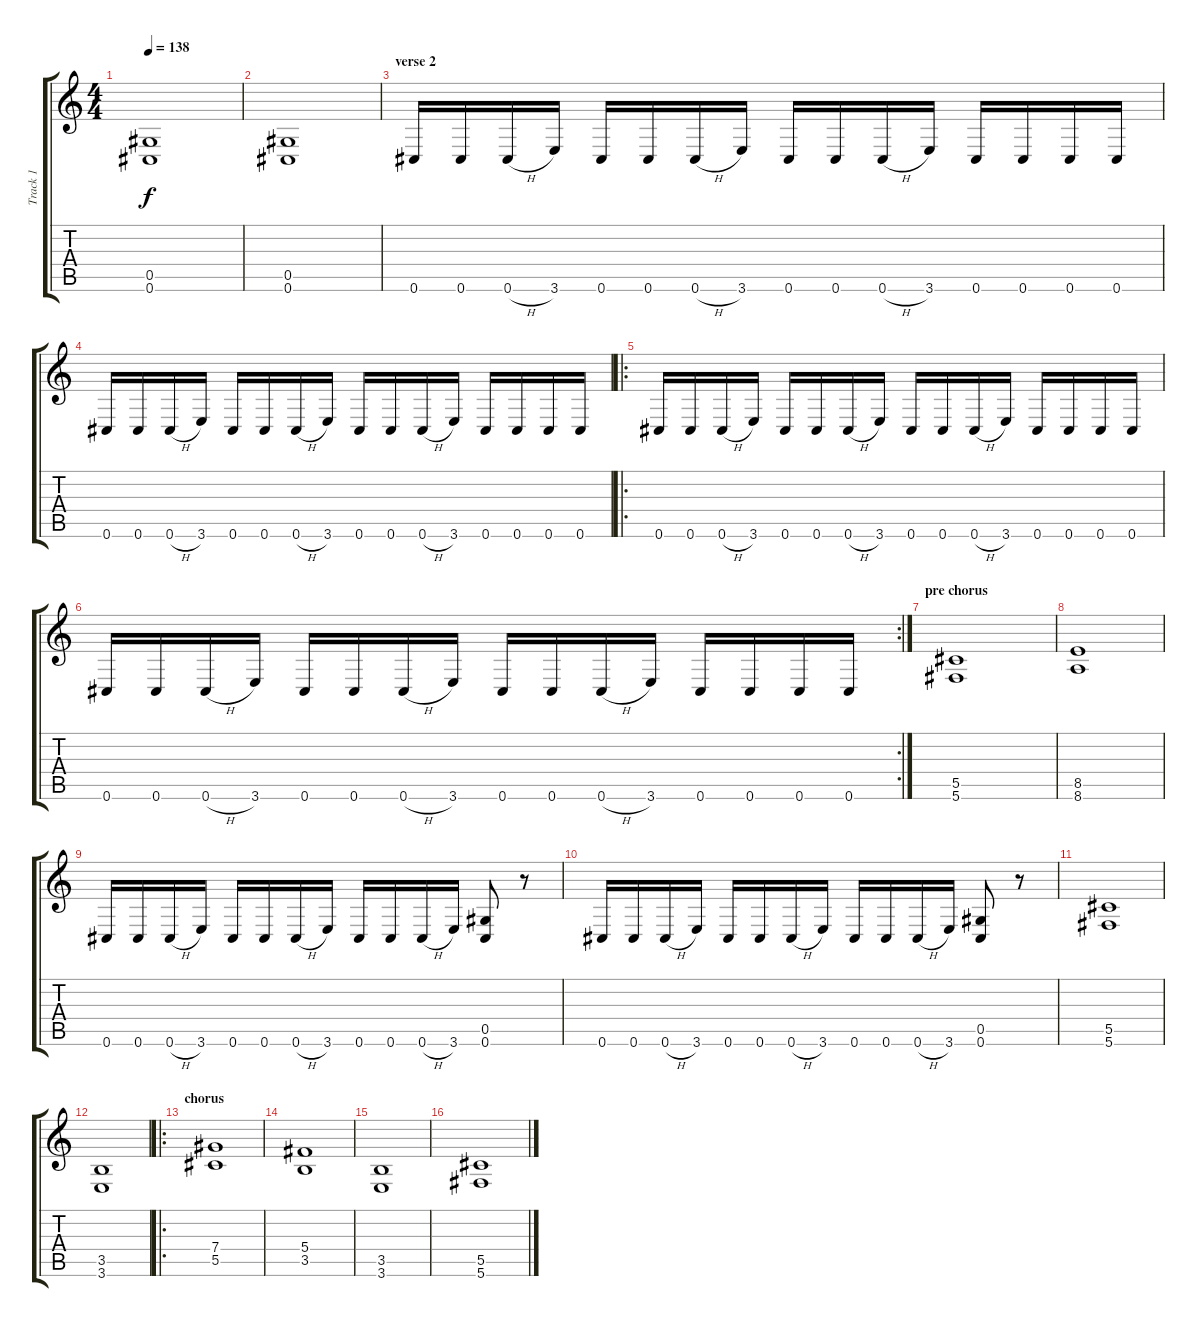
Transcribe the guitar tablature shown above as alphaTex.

\track ("Track 1" "Track 1") {instrument distortionguitar}
\staff {score tabs}
\tuning (Eb4 Bb3 Gb3 Db3 Ab2 Db2) {hide}
\ts (4 4)
\tempo 138
\clef g2
\ks c
(0.5 0.6).1{dy f} |
(0.5 0.6).1 |
\section ("" "verse 2")
0.6.16 0.6.16 0.6{h}.16 3.6.16 0.6.16 0.6.16 0.6{h}.16 3.6.16 0.6.16 0.6.16 0.6{h}.16 3.6.16 0.6.16 0.6.16 0.6.16 0.6.16 |
0.6.16 0.6.16 0.6{h}.16 3.6.16 0.6.16 0.6.16 0.6{h}.16 3.6.16 0.6.16 0.6.16 0.6{h}.16 3.6.16 0.6.16 0.6.16 0.6.16 0.6.16 |
\ro
0.6.16 0.6.16 0.6{h}.16 3.6.16 0.6.16 0.6.16 0.6{h}.16 3.6.16 0.6.16 0.6.16 0.6{h}.16 3.6.16 0.6.16 0.6.16 0.6.16 0.6.16 |
\rc 2
0.6.16 0.6.16 0.6{h}.16 3.6.16 0.6.16 0.6.16 0.6{h}.16 3.6.16 0.6.16 0.6.16 0.6{h}.16 3.6.16 0.6.16 0.6.16 0.6.16 0.6.16 |
\section ("" "pre chorus")
(5.5 5.6).1 |
(8.5 8.6).1 |
0.6.16 0.6.16 0.6{h}.16 3.6.16 0.6.16 0.6.16 0.6{h}.16 3.6.16 0.6.16 0.6.16 0.6{h}.16 3.6.16 (0.5 0.6).8 r.8 |
0.6.16 0.6.16 0.6{h}.16 3.6.16 0.6.16 0.6.16 0.6{h}.16 3.6.16 0.6.16 0.6.16 0.6{h}.16 3.6.16 (0.5 0.6).8 r.8 |
(5.5 5.6).1 |
(3.5 3.6).1 |
\ro
\section ("" "chorus")
(7.4 5.5).1 |
(5.4 3.5).1 |
(3.5 3.6).1 |
(5.5 5.6).1
